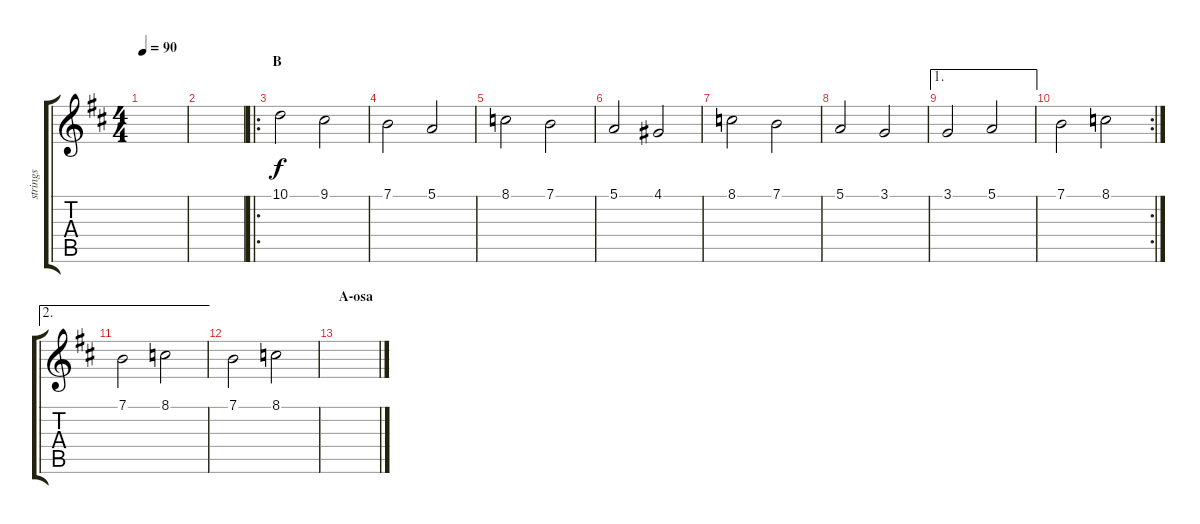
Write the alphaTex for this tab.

\track ("strings" "strings") {instrument stringensemble1}
\staff {score tabs}
\tuning (E4 B3 G3 D3 A2 E2) {hide}
\ts (4 4)
\tempo 90
\clef g2
\ks d
|
|
\ro
\section ("" "B")
10.1.2 9.1.2 |
7.1.2 5.1.2 |
8.1.2 7.1.2 |
5.1.2 4.1.2 |
8.1.2 7.1.2 |
5.1.2 3.1.2 |
\ae 1
3.1.2 5.1.2 |
\rc 2
7.1.2 8.1.2 |
\ae 2
7.1.2 8.1.2 |
7.1.2 8.1.2 |
\section ("" "A-osa")
